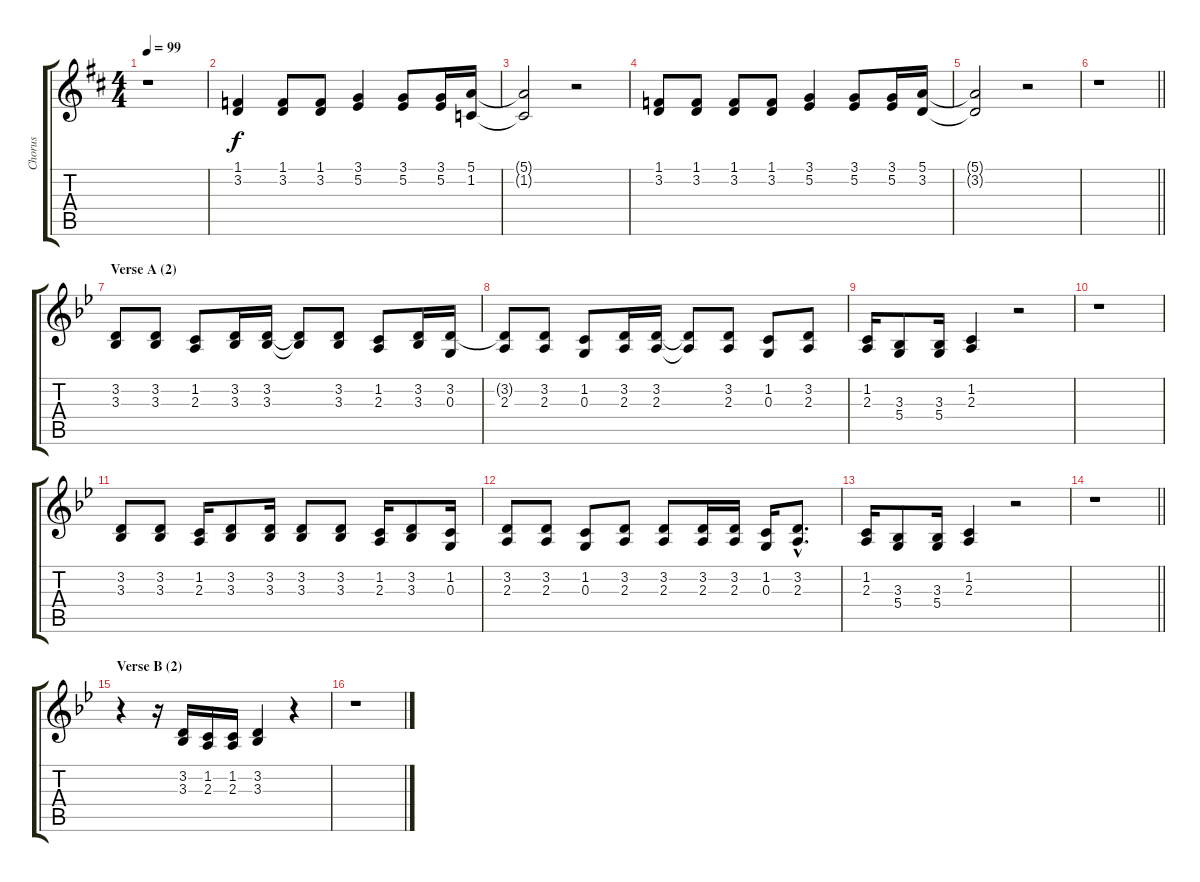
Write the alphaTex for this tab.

\track ("Chorus" "Chorus") {instrument sopranosax}
\staff {score tabs}
\tuning (E4 B3 G3 D3 A2 E2) {hide}
\ts (4 4)
\tempo 99
\clef g2
\ks d
r.1{dy f} |
(1.1 3.2).4 (1.1 3.2).8 (1.1 3.2).8 (3.1 5.2).4 (3.1 5.2).8 (3.1 5.2).16 (5.1 1.2).16 |
(5.1{t} 1.2{t}).2 r.2 |
(1.1 3.2).8 (1.1 3.2).8 (1.1 3.2).8 (1.1 3.2).8 (3.1 5.2).4 (3.1 5.2).8 (3.1 5.2).16 (5.1 3.2).16 |
(5.1{t} 3.2{t}).2 r.2 |
\barLineRight lightlight
r.1 |
\section ("" "Verse A (2)")
\ks gminor
(3.2 3.3).8 (3.2 3.3).8 (1.2 2.3).8 (3.2 3.3).16 (3.2 3.3).16 (3.2{t} 3.3{t}).8 (3.2 3.3).8 (1.2 2.3).8 (3.2 3.3).16 (3.2 0.3).16 |
(3.2{t} 2.3).8 (3.2 2.3).8 (1.2 0.3).8 (3.2 2.3).16 (3.2 2.3).16 (3.2{t} 2.3{t}).8 (3.2 2.3).8 (1.2 0.3).8 (3.2 2.3).8 |
(1.2 2.3).16 (3.3 5.4).8 (3.3 5.4).16 (1.2 2.3).4 r.2 |
r.1 |
(3.2 3.3).8 (3.2 3.3).8 (1.2 2.3).16 (3.2 3.3).8 (3.2 3.3).16 (3.2 3.3).8 (3.2 3.3).8 (1.2 2.3).16 (3.2 3.3).8 (1.2 0.3).16 |
(3.2 2.3).8 (3.2 2.3).8 (1.2 0.3).8 (3.2 2.3).8 (3.2 2.3).8 (3.2 2.3).16 (3.2 2.3).16 (1.2 0.3).16 (3.2{hac} 2.3{hac}).8{d} |
(1.2 2.3).16 (3.3 5.4).8 (3.3 5.4).16 (1.2 2.3).4 r.2 |
\barLineRight lightlight
r.1 |
\section ("" "Verse B (2)")
r.4 r.16 (3.2 3.3).16 (1.2 2.3).16 (1.2 2.3).16 (3.2 3.3).4 r.4 |
r.1
